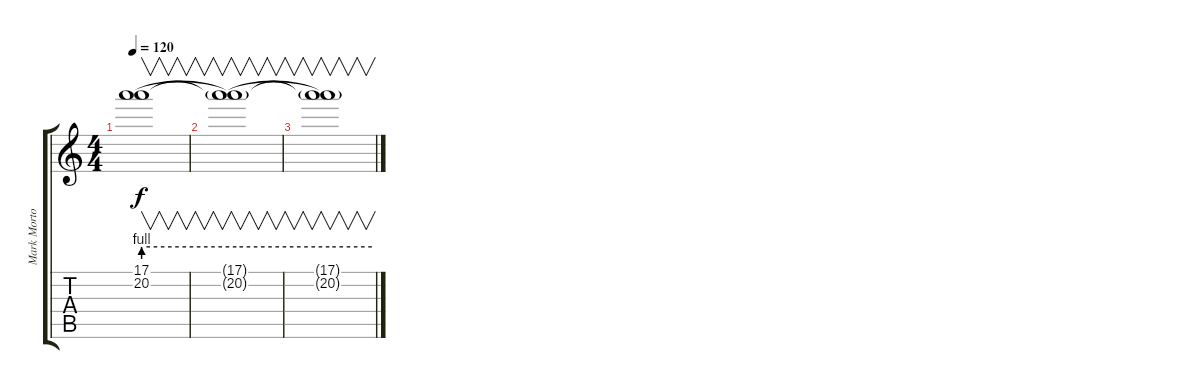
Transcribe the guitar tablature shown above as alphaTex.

\track ("Mark Morton" "Mark Morto") {solo instrument distortionguitar}
\staff {score tabs}
\tuning (E4 B3 G3 D3 A2 D2) {hide}
\ts (4 4)
\tempo 120
\clef g2
\ks c
(17.1{t} 20.2{be (hold 0 4 60 4) t}).1{v dy f} |
(17.1{t} 20.2{be (hold 0 4 60 4) t}).1{v} |
(17.1{t} 20.2{be (hold 0 4 60 4) t}).1{v}
